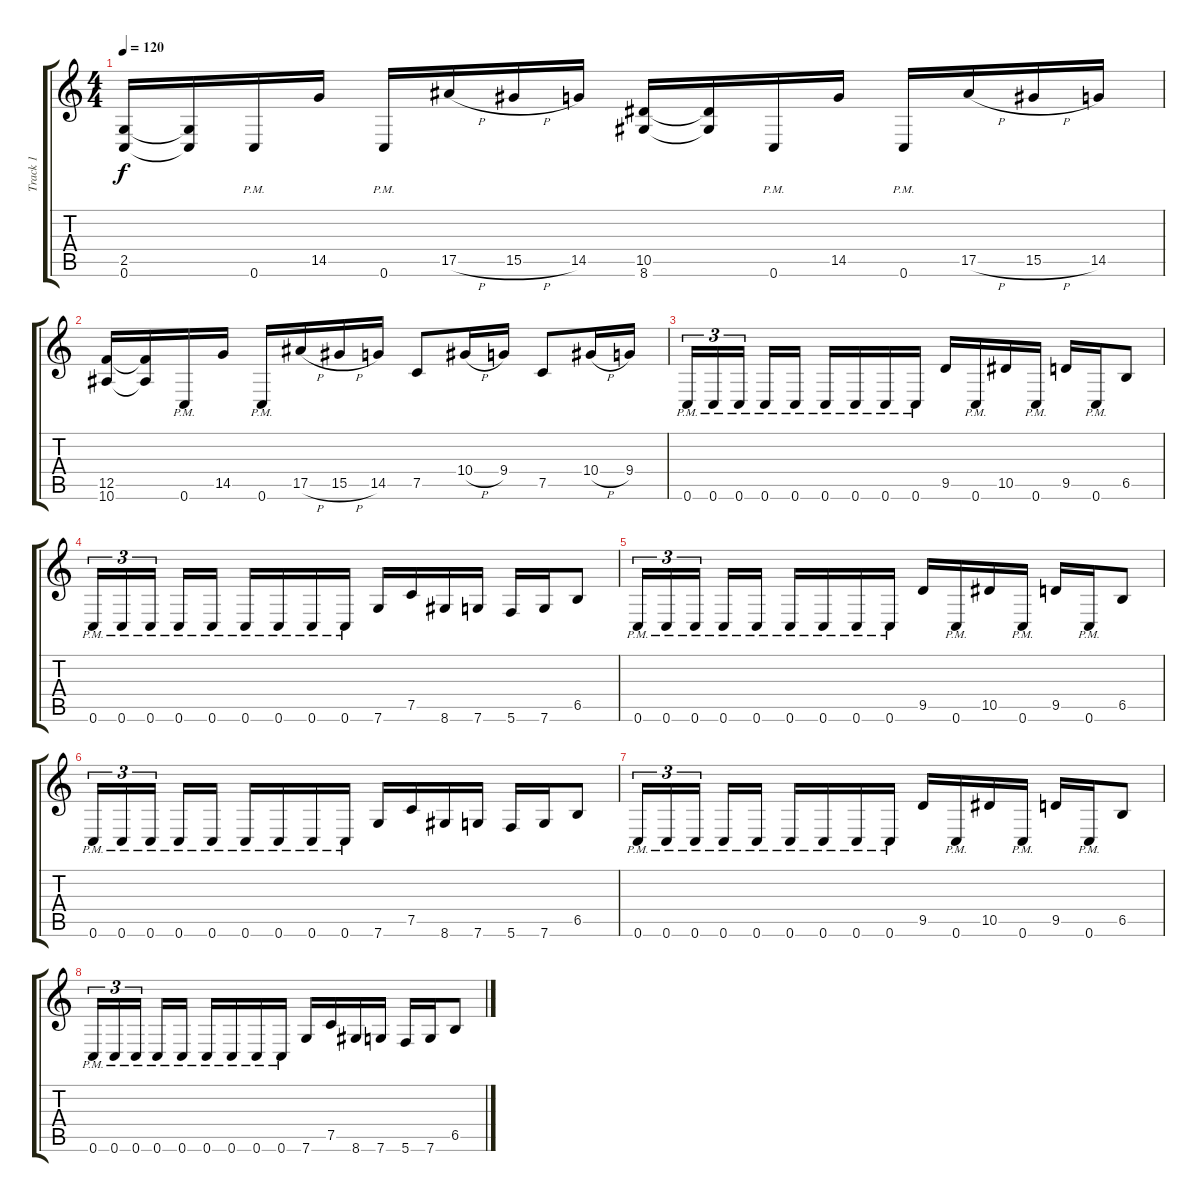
\track ("Track 1" "Track 1") {instrument distortionguitar}
\staff {score tabs}
\tuning (C4 G3 Eb3 Bb2 F2 C2) {hide}
\ts (4 4)
\tempo 120
\clef g2
\ks c
(2.5 0.6).16{dy f} (2.5{t} 0.6{t}).16 0.6{pm}.16 14.5.16 0.6{pm}.16 17.5{h}.16 15.5{h}.16 14.5.16 (10.5 8.6).16 (10.5{t} 8.6{t}).16 0.6{pm}.16 14.5.16 0.6{pm}.16 17.5{h}.16 15.5{h}.16 14.5.16 |
(12.5 10.6).16 (12.5{t} 10.6{t}).16 0.6{pm}.16 14.5.16 0.6{pm}.16 17.5{h}.16 15.5{h}.16 14.5.16 7.5.8 10.4{h}.16 9.4.16 7.5.8 10.4{h}.16 9.4.16 |
0.6{pm}.16{tu (3 2)} 0.6{pm}.16{tu (3 2)} 0.6{pm}.16{tu (3 2)} 0.6{pm}.16 0.6{pm}.16 0.6{pm}.16 0.6{pm}.16 0.6{pm}.16 0.6{pm}.16 9.5.16 0.6{pm}.16 10.5.16 0.6{pm}.16 9.5.16 0.6{pm}.16 6.5.8 |
0.6{pm}.16{tu (3 2)} 0.6{pm}.16{tu (3 2)} 0.6{pm}.16{tu (3 2)} 0.6{pm}.16 0.6{pm}.16 0.6{pm}.16 0.6{pm}.16 0.6{pm}.16 0.6{pm}.16 7.6.16 7.5.16 8.6.16 7.6.16 5.6.16 7.6.16 6.5.8 |
0.6{pm}.16{tu (3 2)} 0.6{pm}.16{tu (3 2)} 0.6{pm}.16{tu (3 2)} 0.6{pm}.16 0.6{pm}.16 0.6{pm}.16 0.6{pm}.16 0.6{pm}.16 0.6{pm}.16 9.5.16 0.6{pm}.16 10.5.16 0.6{pm}.16 9.5.16 0.6{pm}.16 6.5.8 |
0.6{pm}.16{tu (3 2)} 0.6{pm}.16{tu (3 2)} 0.6{pm}.16{tu (3 2)} 0.6{pm}.16 0.6{pm}.16 0.6{pm}.16 0.6{pm}.16 0.6{pm}.16 0.6{pm}.16 7.6.16 7.5.16 8.6.16 7.6.16 5.6.16 7.6.16 6.5.8 |
0.6{pm}.16{tu (3 2)} 0.6{pm}.16{tu (3 2)} 0.6{pm}.16{tu (3 2)} 0.6{pm}.16 0.6{pm}.16 0.6{pm}.16 0.6{pm}.16 0.6{pm}.16 0.6{pm}.16 9.5.16 0.6{pm}.16 10.5.16 0.6{pm}.16 9.5.16 0.6{pm}.16 6.5.8 |
0.6{pm}.16{tu (3 2)} 0.6{pm}.16{tu (3 2)} 0.6{pm}.16{tu (3 2)} 0.6{pm}.16 0.6{pm}.16 0.6{pm}.16 0.6{pm}.16 0.6{pm}.16 0.6{pm}.16 7.6.16 7.5.16 8.6.16 7.6.16 5.6.16 7.6.16 6.5.8
